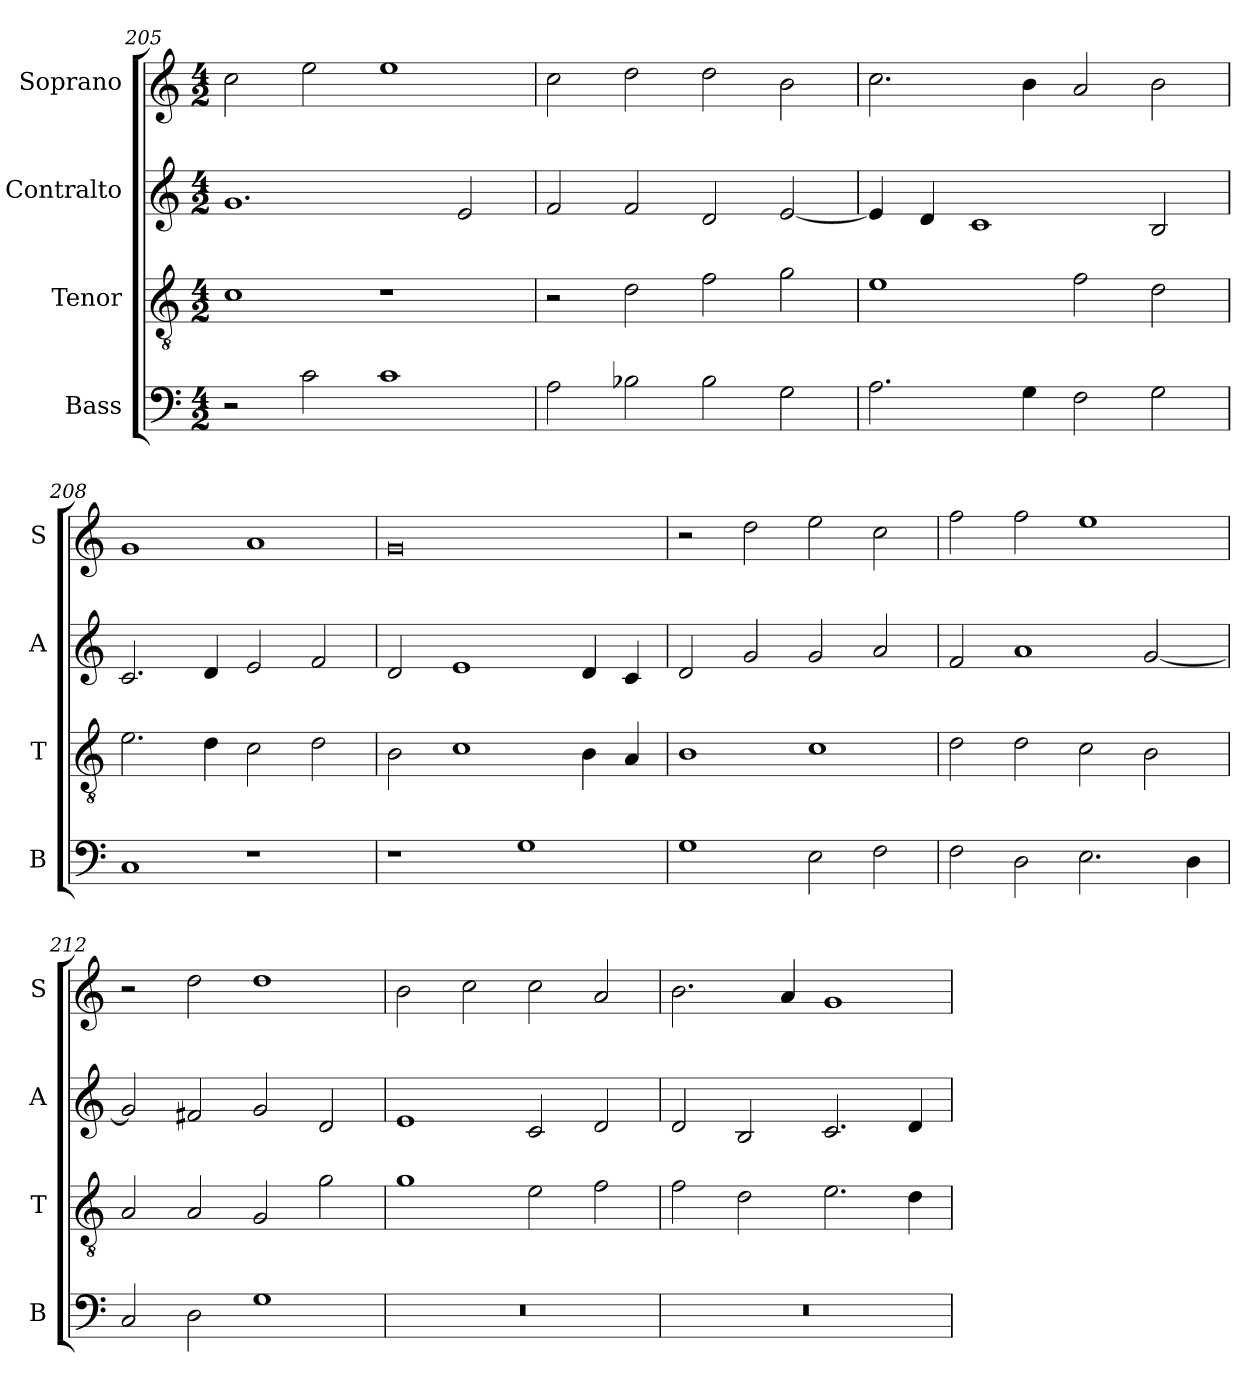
**kern	**kern	**kern	**kern
*part4	*part3	*part2	*part1
*staff4	*staff3	*staff2	*staff1
*I"Bass	*I"Tenor	*I"Contralto	*I"Soprano
*I'B	*I'T	*I'A	*I'S
*clefF4	*clefGv2	*clefG2	*clefG2
*k[]	*k[]	*k[]	*k[]
*C:ion	*C:ion	*C:ion	*C:ion
*M4/2	*M4/2	*M4/2	*M4/2
=205	=205	=205	=205
2r	1c	1.g	2cc
2c	.	.	2ee
1c	1r	.	1ee
.	.	2e	.
=206	=206	=206	=206
2A	2r	2f	2cc
2B-X	2d	2f	2dd
2B-	2f	2d	2dd
2G	2g	[2e	2b
=207	=207	=207	=207
2.A	1e	4e]	2.cc
.	.	4d	.
.	.	1c	.
4G	.	.	4b
2F	2f	.	2a
2G	2d	2B	2b
=208	=208	=208	=208
1C	2.e	2.c	1g
.	4d	4d	.
1r	2c	2e	1a
.	2d	2f	.
=209	=209	=209	=209
1r	2B	2d	0g
.	1c	1e	.
1G	.	.	.
.	4B	4d	.
.	4A	4c	.
=210	=210	=210	=210
1G	1B	2d	2r
.	.	2g	2dd
2E	1c	2g	2ee
2F	.	2a	2cc
=211	=211	=211	=211
2F	2d	2f	2ff
2D	2d	1a	2ff
2.E	2c	.	1ee
.	2B	[2g	.
4D	.	.	.
=212	=212	=212	=212
2C	2A	2g]	2r
2D	2A	2f#X	2dd
1G	2G	2g	1dd
.	2g	2d	.
=213	=213	=213	=213
0r	1g	1e	2b
.	.	.	2cc
.	2e	2c	2cc
.	2f	2d	2a
=214	=214	=214	=214
0r	2f	2d	2.b
.	2d	2B	.
.	.	.	4a
.	2.e	2.c	1g
.	4d	4d	.
=	=	=	=
*-	*-	*-	*-
